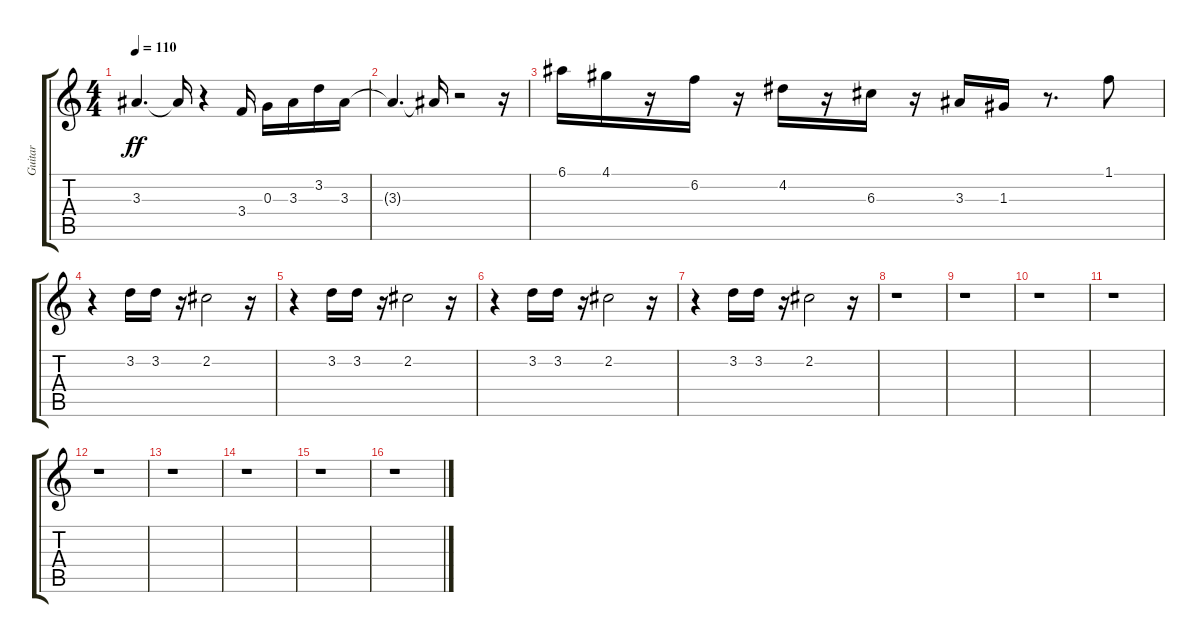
\track ("Guitar" "Guitar") {instrument electricguitarjazz}
\staff {score tabs}
\tuning (E4 B3 G3 D3 A2 E2) {hide}
\ts (4 4)
\tempo 110
\clef g2
\ks c
3.3{t}.4{d dy ff} 3.3{t}.16 r.4 3.4.16 0.3.16 3.3.16 3.2.16 3.3.16 |
3.3{t}.4{d} 3.3{t}.16 r.2 r.16 |
6.1.16 4.1.16 r.16 6.2.16 r.16 4.2.16 r.16 6.3.16 r.16 3.3.16 1.3.16 r.8{d} 1.1.8 |
r.4 3.2.16 3.2.16 r.16 2.2.2 r.16 |
r.4 3.2.16 3.2.16 r.16 2.2.2 r.16 |
r.4 3.2.16 3.2.16 r.16 2.2.2 r.16 |
r.4 3.2.16 3.2.16 r.16 2.2.2 r.16 |
r.1 |
r.1 |
r.1 |
r.1 |
r.1 |
r.1 |
r.1 |
r.1 |
r.1
